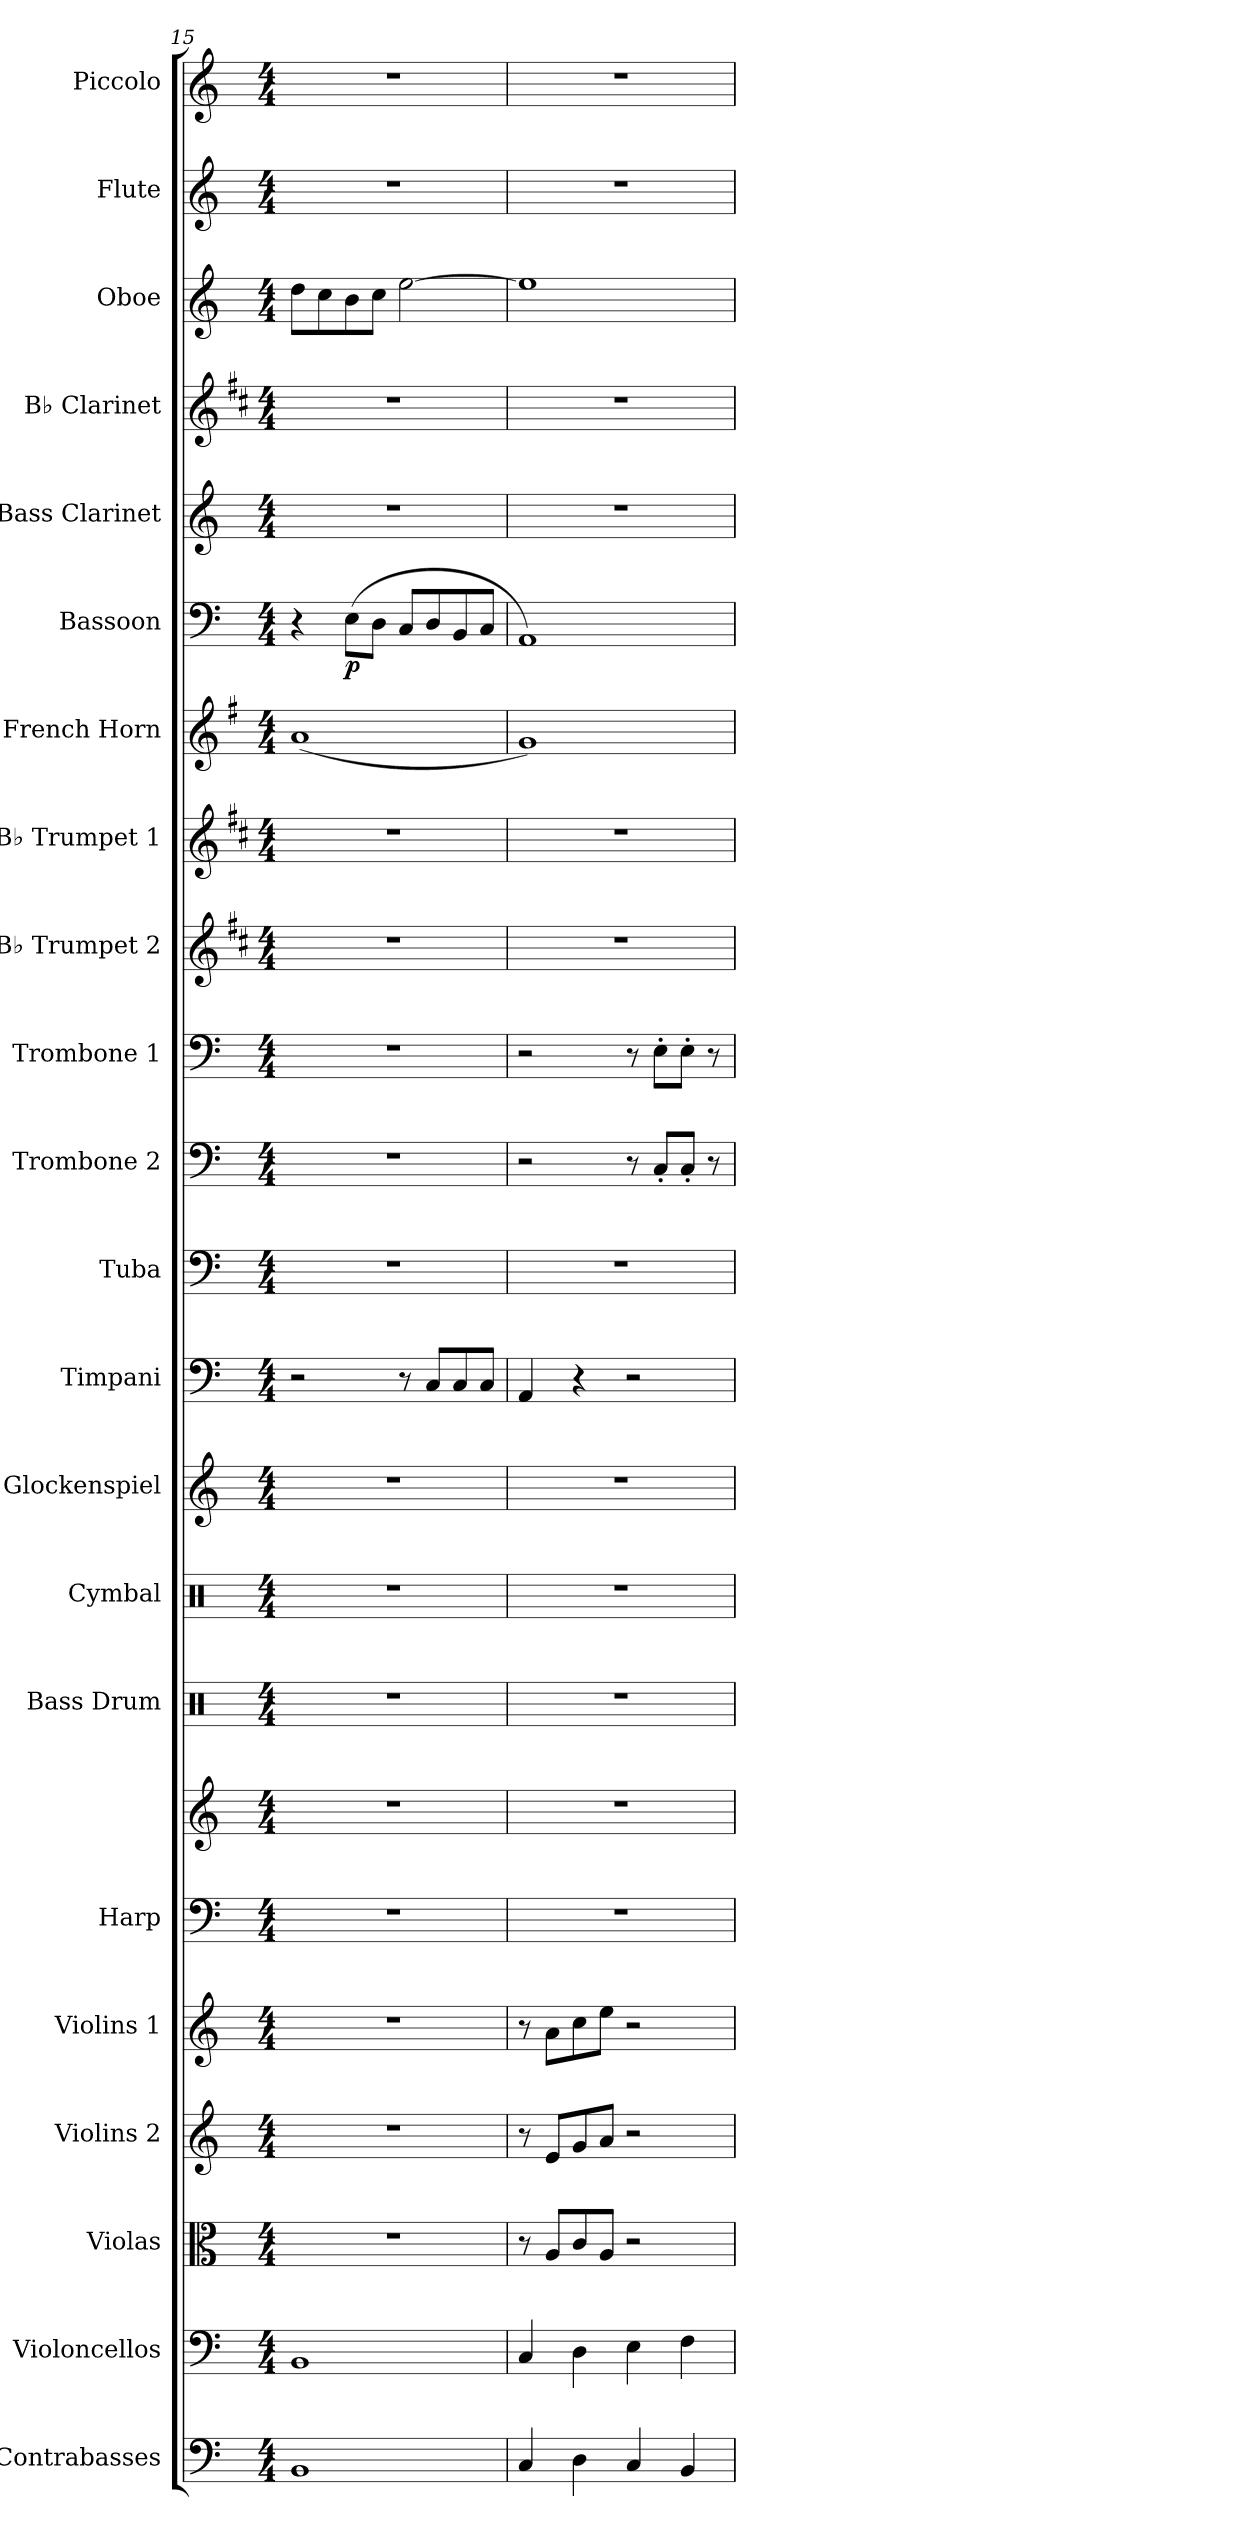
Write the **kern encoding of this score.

**kern	**kern	**kern	**kern	**kern	**kern	**kern	**kern	**kern	**kern	**kern	**kern	**kern	**kern	**kern	**kern	**kern	**kern	**dynam	**kern	**kern	**kern	**kern	**kern
*part22	*part21	*part20	*part19	*part18	*part17	*part17	*part16	*part15	*part14	*part13	*part12	*part11	*part10	*part9	*part8	*part7	*part6	*part6	*part5	*part4	*part3	*part2	*part1
*staff23	*staff22	*staff21	*staff20	*staff19	*staff18	*staff17	*staff16	*staff15	*staff14	*staff13	*staff12	*staff11	*staff10	*staff9	*staff8	*staff7	*staff6	*staff6	*staff5	*staff4	*staff3	*staff2	*staff1
*I"Contrabasses	*I"Violoncellos	*I"Violas	*I"Violins 2	*I"Violins 1	*I"Harp	*	*I"Bass Drum	*I"Cymbal	*I"Glockenspiel	*I"Timpani	*I"Tuba	*I"Trombone 2	*I"Trombone 1	*I"B♭ Trumpet 2	*I"B♭ Trumpet 1	*I"French Horn	*I"Bassoon	*	*I"Bass Clarinet	*I"B♭ Clarinet	*I"Oboe	*I"Flute	*I"Piccolo
*I'Cbs.	*I'Vcs.	*I'Vlas.	*I'Vlns. 2	*I'Vlns. 1	*I'Hrp.	*	*I'B. Dr.	*I'Cym.	*I'Glock.	*I'Timp.	*I'Tba.	*I'Tbn. 2	*I'Tbn. 1	*I'B♭ Tpt. 2	*I'B♭ Tpt. 1	*I'F Hn.	*I'Bsn.	*	*I'B. Cl.	*I'B♭ Cl.	*I'Ob.	*I'Fl.	*I'Picc.
!!LO:PB:g=z
*clefF4	*clefF4	*clefC3	*clefG2	*clefG2	*clefF4	*clefG2	*clefX	*clefX	*clefG2	*clefF4	*clefF4	*clefF4	*clefF4	*clefG2	*clefG2	*clefG2	*clefF4	*	*clefG2	*clefG2	*clefG2	*clefG2	*clefG2
*ITrd7c12	*	*	*	*	*	*	*	*	*ITrd-14c-24	*	*	*	*	*ITrd1c2	*ITrd1c2	*ITrd4c7	*	*	*ITrd8c14	*ITrd1c2	*	*	*ITrd-7c-12
*k[]	*k[]	*k[]	*k[]	*k[]	*k[]	*k[]	*k[]	*k[]	*k[]	*k[]	*k[]	*k[]	*k[]	*k[]	*k[]	*k[]	*k[]	*	*k[]	*k[]	*k[]	*k[]	*k[]
*M4/4	*M4/4	*M4/4	*M4/4	*M4/4	*M4/4	*M4/4	*M4/4	*M4/4	*M4/4	*M4/4	*M4/4	*M4/4	*M4/4	*M4/4	*M4/4	*M4/4	*M4/4	*	*M4/4	*M4/4	*M4/4	*M4/4	*M4/4
=15	=15	=15	=15	=15	=15	=15	=15	=15	=15	=15	=15	=15	=15	=15	=15	=15	=15	=15	=15	=15	=15	=15	=15
1BBB	1BB	1r	1r	1r	1r	1r	1r	1r	1r	2r	1r	1r	1r	1r	1r	(<1d	4r	.	1r	1r	8dd\L	1r	1r
.	.	.	.	.	.	.	.	.	.	.	.	.	.	.	.	.	.	.	.	.	8cc\	.	.
!	!	!	!	!	!	!	!	!	!	!	!	!	!	!	!	!	!	!LO:DY:b	!	!	!	!	!
.	.	.	.	.	.	.	.	.	.	.	.	.	.	.	.	.	(>8E\L	p	.	.	8b\	.	.
.	.	.	.	.	.	.	.	.	.	.	.	.	.	.	.	.	8D\J	.	.	.	8cc\J	.	.
.	.	.	.	.	.	.	.	.	.	8r	.	.	.	.	.	.	8C/L	.	.	.	[2ee\	.	.
.	.	.	.	.	.	.	.	.	.	8C/L	.	.	.	.	.	.	8D/	.	.	.	.	.	.
.	.	.	.	.	.	.	.	.	.	8C/	.	.	.	.	.	.	8BB/	.	.	.	.	.	.
.	.	.	.	.	.	.	.	.	.	8C/J	.	.	.	.	.	.	8C/J	.	.	.	.	.	.
=16	=16	=16	=16	=16	=16	=16	=16	=16	=16	=16	=16	=16	=16	=16	=16	=16	=16	=16	=16	=16	=16	=16	=16
4CC/	4C/	8r	8r	8r	1r	1r	1r	1r	1r	4AA/	1r	2r	2r	1r	1r	1c)	1AA)	.	1r	1r	1ee]	1r	1r
.	.	8A/L	8e/L	8a\L	.	.	.	.	.	.	.	.	.	.	.	.	.	.	.	.	.	.	.
4DD\	4D\	8c/	8g/	8cc\	.	.	.	.	.	4r	.	.	.	.	.	.	.	.	.	.	.	.	.
.	.	8A/J	8a/J	8ee\J	.	.	.	.	.	.	.	.	.	.	.	.	.	.	.	.	.	.	.
4CC/	4E\	2r	2r	2r	.	.	.	.	.	2r	.	8r	8r	.	.	.	.	.	.	.	.	.	.
.	.	.	.	.	.	.	.	.	.	.	.	8C'/L	8E'\L	.	.	.	.	.	.	.	.	.	.
4BBB/	4F\	.	.	.	.	.	.	.	.	.	.	8C'/J	8E'\J	.	.	.	.	.	.	.	.	.	.
.	.	.	.	.	.	.	.	.	.	.	.	8r	8r	.	.	.	.	.	.	.	.	.	.
=	=	=	=	=	=	=	=	=	=	=	=	=	=	=	=	=	=	=	=	=	=	=	=
*-	*-	*-	*-	*-	*-	*-	*-	*-	*-	*-	*-	*-	*-	*-	*-	*-	*-	*-	*-	*-	*-	*-	*-
